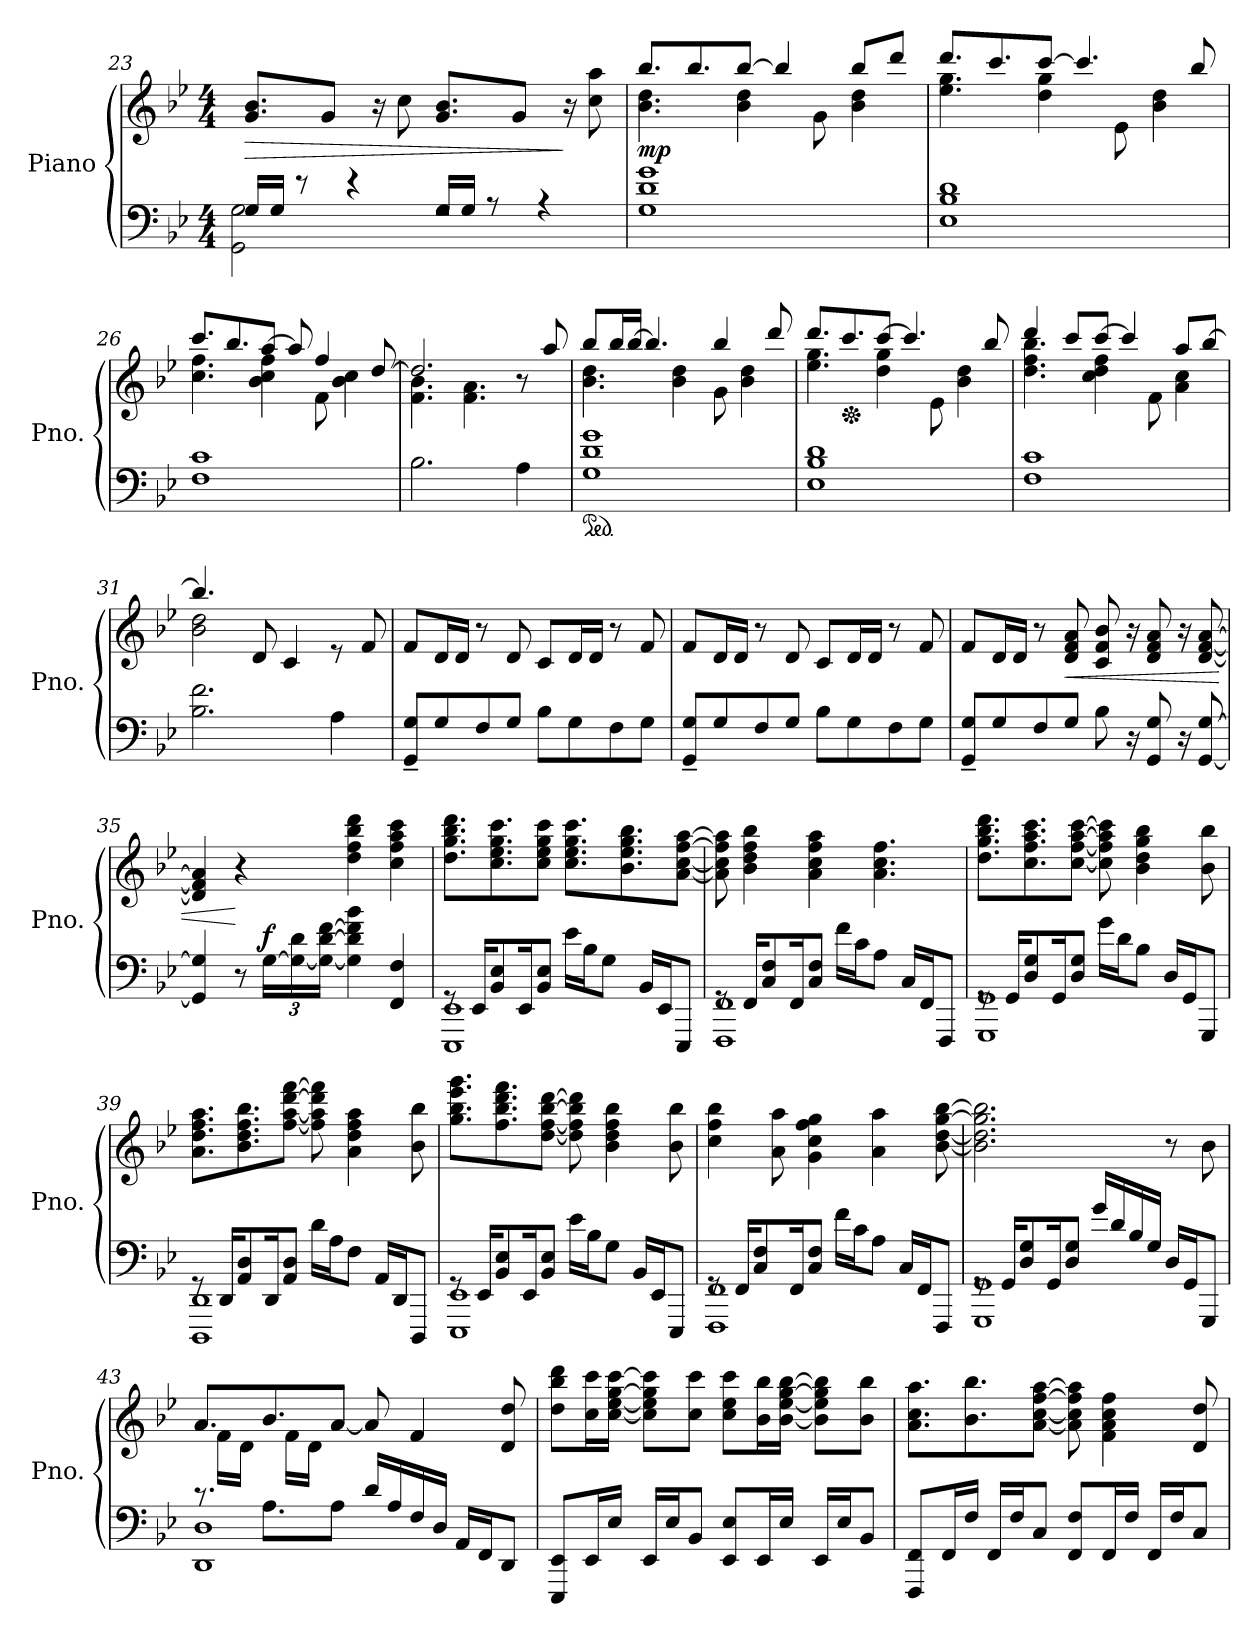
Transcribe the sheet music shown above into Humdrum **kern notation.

**kern	**kern	**dynam
*part1	*part1	*part1
*staff2	*staff1	*staff1/2
*I"Piano	*	*
*I'Pno.	*	*
!!LO:LB:g=z
*clefF4	*clefG2	*
*k[b-e-]	*k[b-e-]	*
*M4/4	*M4/4	*
=23	=23	=23
*^	*	*
!	!	!	!LO:HP:b
16G/LL	2GG\ 2G\	8.g/ 8.b-/L	>
16G/JJ	.	.	.
8r	.	.	.
.	.	8g/J	.
4r	.	.	.
.	.	16r	.
.	.	8cc\	.
16G/LL	2rF	8.g/ 8.b-/L	.
16G/JJ	.	.	.
8r	.	.	.
.	.	8g/J	.
4r	.	.	.
.	.	16r	]
.	.	8cc\ 8aa\	.
*v	*v	*	*
=24	=24	=24
*	*^	*
!	!	!	!LO:DY:b
1G 1d 1g	8.bb-/L	4.b-\ 4.dd\	mp
.	8.bb-/	.	.
.	[8bb-/J	4b-\ 4dd\	.
.	4bb-/]	.	.
.	.	8g\	.
.	8bb-/L	4b-\ 4dd\	.
.	8ddd/J	.	.
=25	=25	=25	=25
1E- 1B- 1d	8.ddd/L	4.ee-\ 4.gg\	.
.	8.ccc/	.	.
.	[8ccc/J	4dd\ 4gg\	.
.	4.ccc/]	.	.
.	.	8e-\	.
.	.	4b-\ 4dd\	.
.	8bb-/	.	.
=26	=26	=26	=26
1F 1c	8.ccc/L	4.cc\ 4.ff\	.
.	8.bb-/	.	.
.	[8aa/J	4b-\ 4cc\ 4ff\	.
.	8aa/]	.	.
.	4ff/	8f\	.
.	.	4b-\ 4cc\	.
.	[8dd/	.	.
!!LO:LB:g=z	!!
=27	=27	=27	=27
2.B-\	2.dd/]	4.f\ 4.b-\	.
.	.	4.f\ 4.a\	.
4A\	8r	4ryy	.
.	8aa/	.	.
=28	=28	=28	=28
*ped	*	*	*
1G 1d 1g	8bb-/L	4.b-\ 4.dd\	.
.	16bb-/L	.	.
.	[16bb-/JJ	.	.
.	4.bb-/]	.	.
.	.	4b-\ 4dd\	.
.	4bb-/	8g\	.
.	.	4b-\ 4dd\	.
.	8ddd/	.	.
=29	=29	=29	=29
1E- 1B- 1d	8.ddd/L	4.ee-\ 4.gg\	.
*	*Xped	*	*
.	8.ccc/	.	.
.	[8ccc/J	4dd\ 4gg\	.
.	4.ccc/]	.	.
.	.	8e-\	.
.	.	4b-\ 4dd\	.
.	8bb-/	.	.
=30	=30	=30	=30
1F 1c	4ddd/	4.dd\ 4.ff\ 4.bb-\	.
.	8ccc/L	.	.
.	[8ccc/J	4cc\ 4dd\ 4ff\	.
.	4ccc/]	.	.
.	.	8f\	.
.	8aa/L	4a\ 4cc\	.
.	[8bb-/J	.	.
=31	=31	=31	=31
2.B-\ 2.f\	4.bb-/]	2b-\ 2dd\	.
.	8d/	.	.
.	4c/	2ryy	.
4A\	8re	.	.
.	8f/	.	.
*	*v	*v	*
!!LO:LB:g=z
=32	=32	=32
8GG/~ 8G/~L	8f/L	.
8G/	16d/L	.
.	16d/JJ	.
8F/	8r	.
8G/J	8d/	.
8B-\L	8c/L	.
8G\	16d/L	.
.	16d/JJ	.
8F\	8r	.
8G\J	8f/	.
=33	=33	=33
8GG/~ 8G/~L	8f/L	.
8G/	16d/L	.
.	16d/JJ	.
8F/	8r	.
8G/J	8d/	.
8B-\L	8c/L	.
8G\	16d/L	.
.	16d/JJ	.
8F\	8r	.
8G\J	8f/	.
=34	=34	=34
8GG/~ 8G/~L	8f/L	.
8G/	16d/L	.
.	16d/JJ	.
8F/	8r	.
!	!	!LO:HP:b
8G/J	8d/ 8f/ 8a/	<
8B-\	8c/ 8f/ 8b-/	.
16r	16r	.
8GG/ 8G/	8d/ 8f/ 8a/	.
16r	16r	.
[8GG/ [8G/	[8d/ [8f/ [8a/	.
=35	=35	=35
4GG/] 4G/]	4d/] 4f/] 4a/]	.
8r	4r	[
*Xbrackettup	*	*
!	!	!LO:DY:a=2
[24G\LL	.	f
24G\_ 24d\	.	.
24G\_ [24d\ [24f\JJ	.	.
4G\] 4d\] 4f\] 4b-\	4dd\ 4ff\ 4bb-\ 4ddd\	.
4FF/ 4F/	4cc\ 4ff\ 4aa\ 4ccc\	.
!!LO:LB:g=z
=36	=36	=36
*^	*	*
8rGG	1EEE- 1EE-	8.dd\ 8.gg\ 8.bb-\ 8.ddd\L	.
16EE-/KL	.	.	.
8BB-/ 8E-/	.	8.cc\ 8.ee-\ 8.gg\ 8.ccc\	.
16EE-/K	.	.	.
8BB-/ 8E-/J	.	8cc\ 8ee-\ 8gg\ 8ccc\J	.
16e-\LL	.	8.cc\ 8.ee-\ 8.gg\ 8.ccc\L	.
16B-\J	.	.	.
8G\J	.	.	.
.	.	8.b-\ 8.ee-\ 8.gg\ 8.bb-\	.
16BB-/LL	.	.	.
16EE-/J	.	.	.
8EEE-/J	.	[8a\ [8cc\ [8ff\ [8aa\J	.
=37	=37	=37	=37
8rGG	1FFF 1FF	8a\] 8cc\] 8ff\] 8aa\]	.
16FF/KL	.	4b-\ 4dd\ 4ff\ 4bb-\	.
8C/ 8F/	.	.	.
16FF/K	.	.	.
8C/ 8F/J	.	4a\ 4cc\ 4ff\ 4aa\	.
16f\LL	.	.	.
16c\J	.	.	.
8A\J	.	4.a\ 4.cc\ 4.ff\	.
16C/LL	.	.	.
16FF/J	.	.	.
8FFF/J	.	.	.
=38	=38	=38	=38
8rGG	1GGG 1GG	8.dd\ 8.gg\ 8.bb-\ 8.ddd\L	.
16GG/KL	.	.	.
8D/ 8G/	.	8.cc\ 8.ff\ 8.aa\ 8.ccc\	.
16GG/K	.	.	.
8D/ 8G/J	.	[8cc\ [8ff\ [8aa\ [8ccc\J	.
16g\LL	.	8cc\] 8ff\] 8aa\] 8ccc\]	.
16d\J	.	.	.
8B-\J	.	4b-\ 4dd\ 4gg\ 4bb-\	.
16D/LL	.	.	.
16GG/J	.	.	.
8GGG/J	.	8b-\ 8bb-\	.
!!LO:PB:g=z
=39	=39	=39	=39
8rGG	1DDD 1DD	8.a\ 8.dd\ 8.ff\ 8.aa\L	.
16DD/KL	.	.	.
8AA/ 8D/	.	8.b-\ 8.dd\ 8.ff\ 8.bb-\	.
16DD/K	.	.	.
8AA/ 8D/J	.	[8ff\ [8aa\ [8ddd\ [8fff\J	.
16d\LL	.	8ff\] 8aa\] 8ddd\] 8fff\]	.
16A\J	.	.	.
8F\J	.	4a\ 4dd\ 4ff\ 4aa\	.
16AA/LL	.	.	.
16DD/J	.	.	.
8DDD/J	.	8b-\ 8bb-\	.
=40	=40	=40	=40
8rGG	1EEE- 1EE-	8.gg\ 8.bb-\ 8.eee-\ 8.ggg\L	.
16EE-/KL	.	.	.
8BB-/ 8E-/	.	8.ff\ 8.bb-\ 8.ddd\ 8.fff\	.
16EE-/K	.	.	.
8BB-/ 8E-/J	.	[8dd\ [8ff\ [8bb-\ [8ddd\J	.
16e-\LL	.	8dd\] 8ff\] 8bb-\] 8ddd\]	.
16B-\J	.	.	.
8G\J	.	4b-\ 4dd\ 4ff\ 4bb-\	.
16BB-/LL	.	.	.
16EE-/J	.	.	.
8EEE-/J	.	8b-\ 8bb-\	.
=41	=41	=41	=41
8rGG	1FFF 1FF	4cc\ 4ff\ 4bb-\	.
16FF/KL	.	.	.
8C/ 8F/	.	.	.
.	.	8a\ 8aa\	.
16FF/K	.	.	.
8C/ 8F/J	.	4g\ 4cc\ 4ff\ 4gg\	.
16f\LL	.	.	.
16c\J	.	.	.
8A\J	.	4a\ 4aa\	.
16C/LL	.	.	.
16FF/J	.	.	.
8FFF/J	.	[8b-\ [8dd\ [8gg\ [8bb-\	.
!!LO:LB:g=z
=42	=42	=42	=42
8rGG	1GGG 1GG	2.b-\] 2.dd\] 2.gg\] 2.bb-\]	.
16GG/KL	.	.	.
8D/ 8G/	.	.	.
16GG/K	.	.	.
8D/ 8G/J	.	.	.
16g/LL	.	.	.
16d/	.	.	.
16B-/	.	.	.
16G/JJ	.	.	.
16D/LL	.	8r	.
16GG/J	.	.	.
8GGG/J	.	8b-\	.
=43	=43	=43	=43
*	*	*^	*
8.r	1DD 1D	8.a/L	16ryy	.
.	.	.	16f\LL	.
.	.	.	16d\JJ	.
8.A\L	.	8.b-/	16ryy	.
.	.	.	16f\LL	.
.	.	.	16d\JJ	.
8A\J	.	[8a/J	2ryy	.
16d/LL	.	8a/]	.	.
16A/	.	.	.	.
16F/	.	4f/	.	.
16D/JJ	.	.	.	.
16AA/LL	.	.	.	.
16FF/J	.	.	.	.
8DD/J	.	8d/ 8dd/	8ryy	.
*v	*v	*	*	*
*	*v	*v	*
=44	=44	=44
8EEE-/ 8EE-/L	8dd\ 8bb-\ 8ddd\L	.
16EE-/L	16cc\ 16ccc\L	.
16E-/JJ	[16cc\ [16ee-\ [16gg\ [16ccc\JJ	.
16EE-/LL	8cc\] 8ee-\] 8gg\] 8ccc\]L	.
16E-/J	.	.
8BB-/J	8cc\ 8ccc\J	.
8EE-/ 8E-/L	8cc\ 8ee-\ 8ccc\L	.
16EE-/L	16b-\ 16bb-\L	.
16E-/JJ	[16b-\ [16ee-\ [16gg\ [16bb-\JJ	.
16EE-/LL	8b-\] 8ee-\] 8gg\] 8bb-\]L	.
16E-/J	.	.
8BB-/J	8b-\ 8bb-\J	.
!!LO:LB:g=z
=45	=45	=45
8FFF/ 8FF/L	8.a\ 8.cc\ 8.aa\L	.
16FF/L	.	.
16F/JJ	8.b-\ 8.bb-\	.
16FF/LL	.	.
16F/J	.	.
8C/J	[8a\ [8cc\ [8ff\ [8aa\J	.
8FF/ 8F/L	8a\] 8cc\] 8ff\] 8aa\]	.
16FF/L	4f\ 4a\ 4cc\ 4ff\	.
16F/JJ	.	.
16FF/LL	.	.
16F/J	.	.
8C/J	8d/ 8dd/	.
=	=	=
*-	*-	*-
